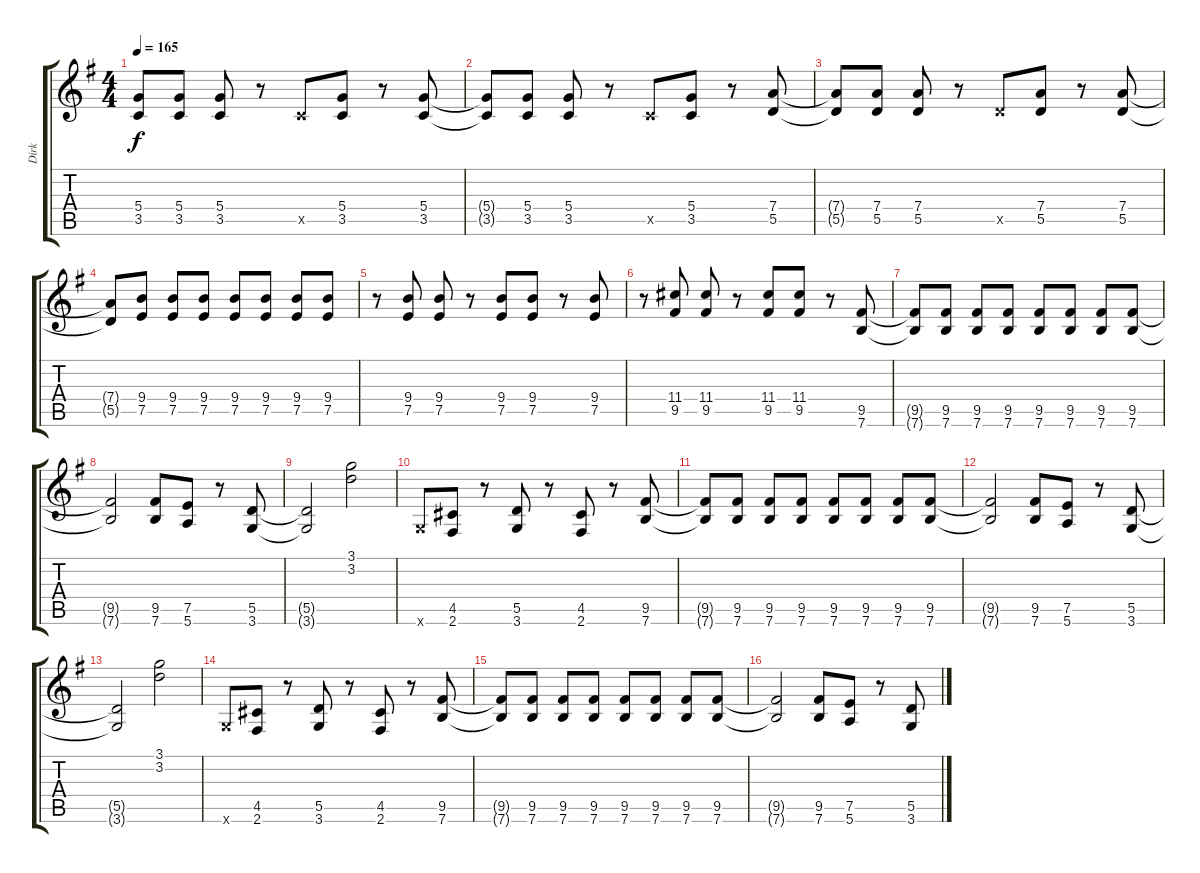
\track ("Dirk" "Dirk") {instrument distortionguitar}
\staff {score tabs}
\tuning (E4 B3 G3 D3 A2 E2) {hide}
\ts (4 4)
\tempo 165
\clef g2
\ks g
(5.4{t} 3.5{t}).8{dy f} (5.4 3.5).8 (5.4 3.5).8 r.8 3.5{x}.8 (5.4 3.5).8 r.8 (5.4 3.5).8 |
(5.4{t} 3.5{t}).8 (5.4 3.5).8 (5.4 3.5).8 r.8 3.5{x}.8 (5.4 3.5).8 r.8 (7.4 5.5).8 |
(7.4{t} 5.5{t}).8 (7.4 5.5).8 (7.4 5.5).8 r.8 5.5{x}.8 (7.4 5.5).8 r.8 (7.4 5.5).8 |
(7.4{t} 5.5{t}).8 (9.4 7.5).8 (9.4 7.5).8 (9.4 7.5).8 (9.4 7.5).8 (9.4 7.5).8 (9.4 7.5).8 (9.4 7.5).8 |
r.8 (9.4 7.5).8 (9.4 7.5).8 r.8 (9.4 7.5).8 (9.4 7.5).8 r.8 (9.4 7.5).8 |
r.8 (11.4 9.5).8 (11.4 9.5).8 r.8 (11.4 9.5).8 (11.4 9.5).8 r.8 (9.5 7.6).8 |
(9.5{t} 7.6{t}).8 (9.5 7.6).8 (9.5 7.6).8 (9.5 7.6).8 (9.5 7.6).8 (9.5 7.6).8 (9.5 7.6).8 (9.5 7.6).8 |
(9.5{t} 7.6{t}).2 (9.5 7.6).8 (7.5 5.6).8 r.8 (5.5 3.6).8 |
(5.5{t} 3.6{t}).2 (3.1 3.2).2 |
3.6{x}.8 (4.5 2.6).8 r.8 (5.5 3.6).8 r.8 (4.5 2.6).8 r.8 (9.5 7.6).8 |
(9.5{t} 7.6{t}).8 (9.5 7.6).8 (9.5 7.6).8 (9.5 7.6).8 (9.5 7.6).8 (9.5 7.6).8 (9.5 7.6).8 (9.5 7.6).8 |
(9.5{t} 7.6{t}).2 (9.5 7.6).8 (7.5 5.6).8 r.8 (5.5 3.6).8 |
(5.5{t} 3.6{t}).2 (3.1 3.2).2 |
3.6{x}.8 (4.5 2.6).8 r.8 (5.5 3.6).8 r.8 (4.5 2.6).8 r.8 (9.5 7.6).8 |
(9.5{t} 7.6{t}).8 (9.5 7.6).8 (9.5 7.6).8 (9.5 7.6).8 (9.5 7.6).8 (9.5 7.6).8 (9.5 7.6).8 (9.5 7.6).8 |
(9.5{t} 7.6{t}).2 (9.5 7.6).8 (7.5 5.6).8 r.8 (5.5 3.6).8
